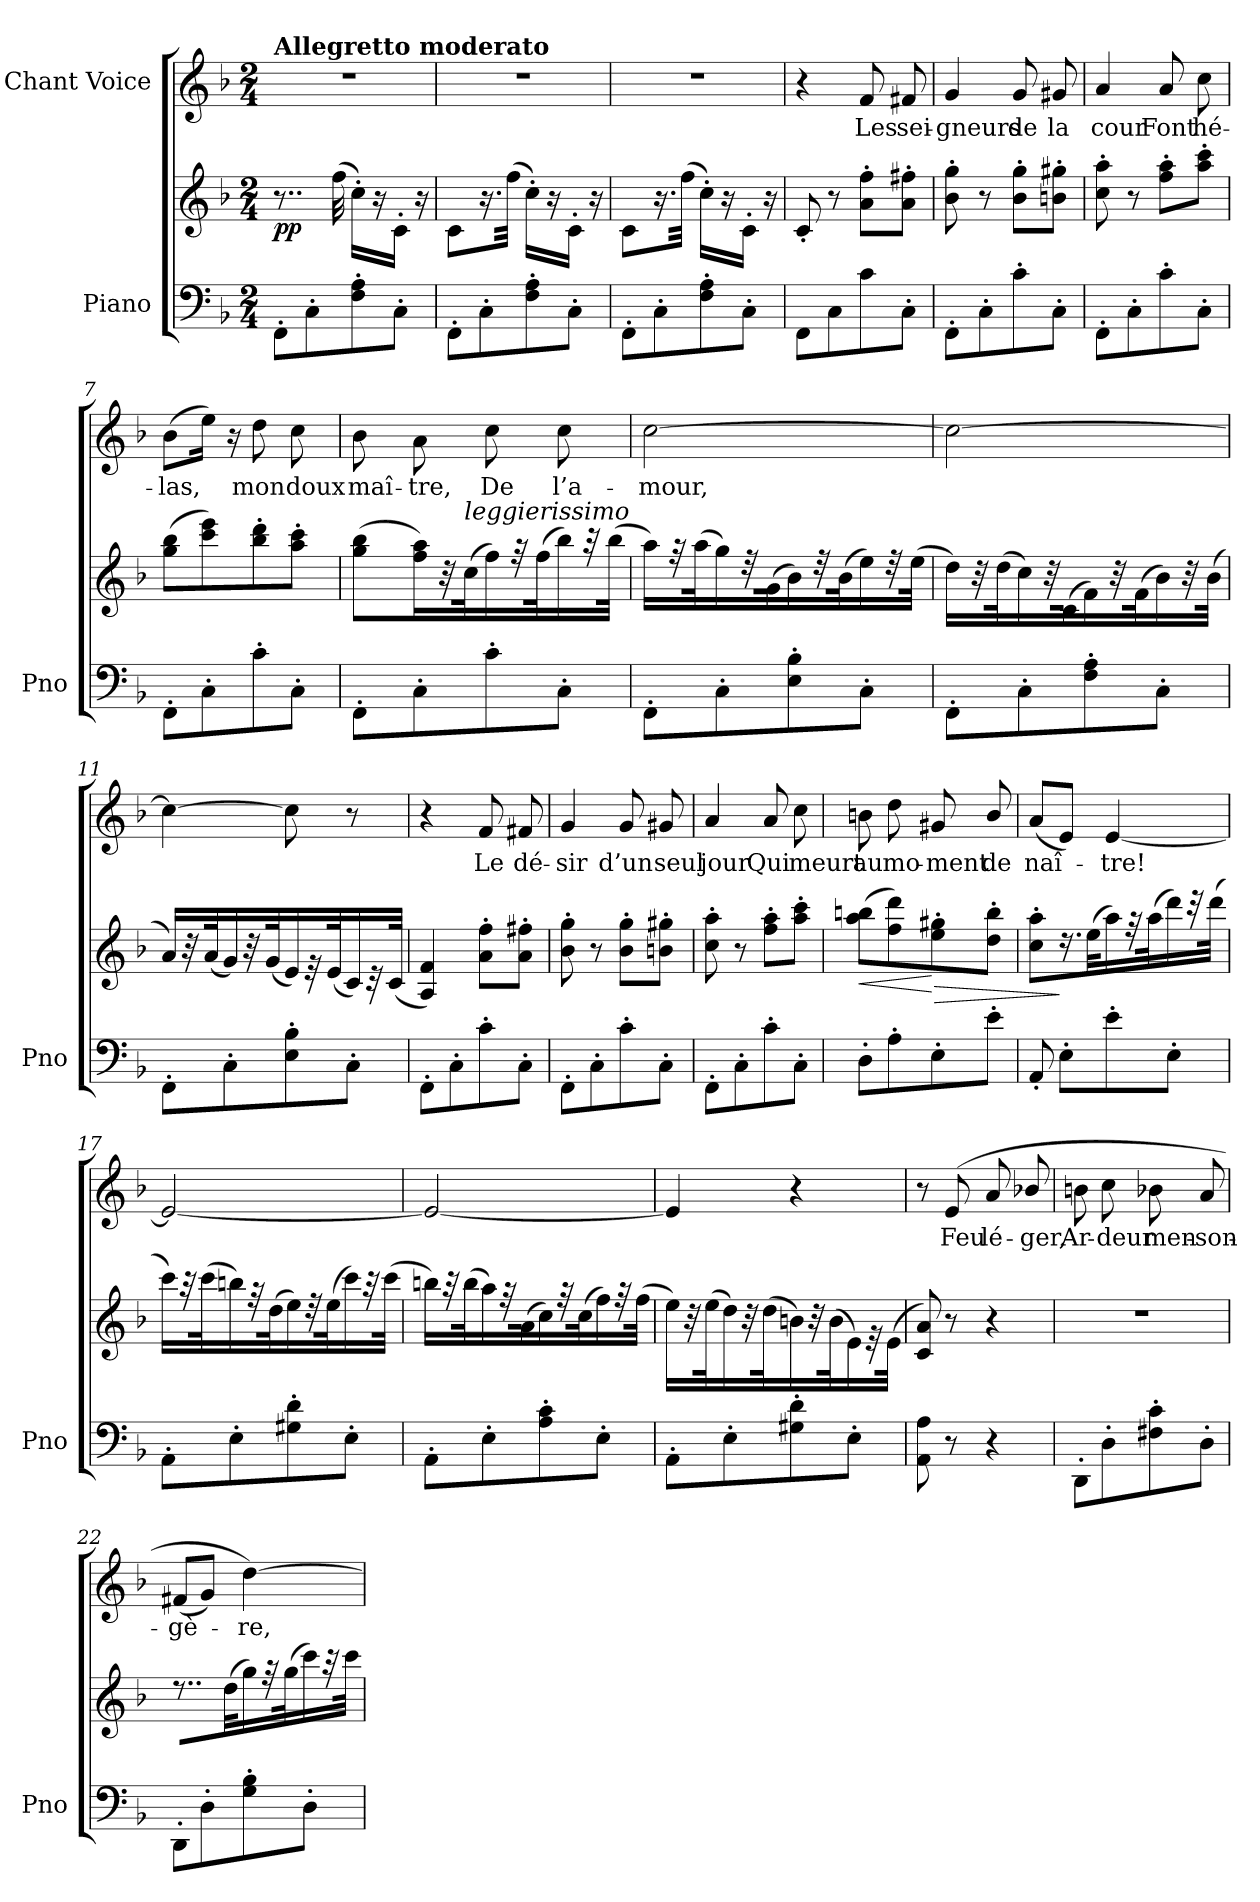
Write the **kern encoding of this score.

**kern	**kern	**dynam	**kern	**text	**dynam
*part2	*part2	*part2	*part1	*part1	*part1
*staff3	*staff2	*staff2/3	*staff1	*staff1	*staff1
*I"Piano	*	*	*I"Chant Voice	*	*
*I'Pno	*	*	*	*	*
*clefF4	*clefG2	*	*clefG2	*	*
*k[b-]	*k[b-]	*	*k[b-]	*	*
*M2/4	*M2/4	*	*M2/4	*	*
*MM76	*MM76	*	*MM76	*	*
=1	=1	=1	=1	=1	=1
!	!	!	!LO:TX:a:B:t=Allegretto moderato	!	!
!	!	!LO:DY:b	!	!	!
8FF'\L	8..r	pp	2r	.	.
8C'\	.	.	.	.	.
.	(32ff\	.	.	.	.
8F\' 8A\'	16cc'\LL)	.	.	.	.
.	16r	.	.	.	.
8C'\J	16c'\JJ	.	.	.	.
.	16r	.	.	.	.
=2	=2	=2	=2	=2	=2
8FF'\L	8c\L	.	2r	.	.
8C'\	16.r	.	.	.	.
.	(32ff\JJk	.	.	.	.
8F\' 8A\'	16cc'\LL)	.	.	.	.
.	16r	.	.	.	.
8C'\J	16c'\JJ	.	.	.	.
.	16r	.	.	.	.
=3	=3	=3	=3	=3	=3
8FF'\L	8c\L	.	2r	.	.
8C'\	16.r	.	.	.	.
.	(32ff\JJk	.	.	.	.
8F\' 8A\'	16cc'\LL)	.	.	.	.
.	16r	.	.	.	.
8C'\J	16c'\JJ	.	.	.	.
.	16r	.	.	.	.
=4	=4	=4	=4	=4	=4
8FF\L	8c'/	.	4r	.	.
8C\	8r	.	.	.	.
!	!	!	!	!	!LO:DY:a
!	!	!	!	!	!LO:DY:n=1:a
8c\	8a\' 8ff\'L	.	8f/	Les	p other-dynamics
8C'\J	8a\' 8ff#X\'J	.	8f#X/	sei-	.
=5	=5	=5	=5	=5	=5
8FF'\L	8b-\' 8gg\'	.	4g/	-gneurs	.
8C'\	8r	.	.	.	.
8c'\	8b-\' 8gg\'L	.	8g/	de	.
8C'\J	8bn\' 8gg#X\'J	.	8g#X/	la	.
=6	=6	=6	=6	=6	=6
8FF'\L	8cc\' 8aa\'	.	4a/	cour	.
8C'\	8r	.	.	.	.
8c'\	8ff\' 8aa\'L	.	8a/	Font	.
8C'\J	8aa\' 8ccc\'J	.	8cc\	hé-	.
=7	=7	=7	=7	=7	=7
8FF'\L	(8gg\ 8bb-\L	.	(8b-\L	-las,	.
8C'\	8ccc\ 8eee\)	.	16ee\Jk)	.	.
.	.	.	16r	.	.
8c'\	8bb-\' 8ddd\'	.	8dd\	mon	.
8C'\J	8aa\' 8ccc\'J	.	8cc\	doux	.
=8	=8	=8	=8	=8	=8
8FF'\L	(8gg\ 8bb-\L	.	8b-\	maî-	.
8C'\	16ff\ 16aa\Jk)	.	8a\	-tre,	.
.	32r	.	.	.	.
!	!LO:TX:i:t=leggierissimo	!	!	!	!
.	(32cc\	.	.	.	.
8c'\	16ff\LL)	.	8cc\	De	.
.	32r	.	.	.	.
.	(32ff\J	.	.	.	.
8C'\J	16bb-\)	.	8cc\	l’a-	.
.	32r	.	.	.	.
.	(32bb-\JJJ	.	.	.	.
=9	=9	=9	=9	=9	=9
8FF'\L	16aa\LL)	.	[2cc\	-mour,	.
.	32r	.	.	.	.
.	(32aa\J	.	.	.	.
8C'\	16gg\)	.	.	.	.
.	32r	.	.	.	.
.	(32g\JJJ	.	.	.	.
8E\' 8B-\'	16b-\LL)	.	.	.	.
.	32r	.	.	.	.
.	(32b-\J	.	.	.	.
8C'\J	16ee\)	.	.	.	.
.	32r	.	.	.	.
.	(32ee\JJJ	.	.	.	.
=10	=10	=10	=10	=10	=10
8FF'\L	16dd\LL)	.	2cc\_	.	.
.	32r	.	.	.	.
.	(32dd\J	.	.	.	.
8C'\	16cc\)	.	.	.	.
.	32r	.	.	.	.
.	(32c\JJJ	.	.	.	.
8F\' 8A\'	16f\LL)	.	.	.	.
.	32r	.	.	.	.
.	(32f\J	.	.	.	.
8C'\J	16b-\)	.	.	.	.
.	32r	.	.	.	.
.	(32b-\JJJ	.	.	.	.
=11	=11	=11	=11	=11	=11
8FF'\L	16a/LL)	.	4cc\_	.	.
.	32r	.	.	.	.
.	(32a/J	.	.	.	.
8C'\	16g/)	.	.	.	.
.	32r	.	.	.	.
.	(32g/JJJ	.	.	.	.
8E\' 8B-\'	16e/LL)	.	8cc\]	.	.
.	32r	.	.	.	.
.	(32e/J	.	.	.	.
8C'\J	16c/)	.	8r	.	.
.	32r	.	.	.	.
.	(32c/JJJ	.	.	.	.
=12	=12	=12	=12	=12	=12
8FF'\L	4A/ 4f/)	.	4r	.	.
8C'\	.	.	.	.	.
8c'\	8a\' 8ff\'L	.	8f/	Le	.
8C'\J	8a\' 8ff#X\'J	.	8f#X/	dé-	.
=13	=13	=13	=13	=13	=13
8FF'\L	8b-\' 8gg\'	.	4g/	-sir	.
8C'\	8r	.	.	.	.
8c'\	8b-\' 8gg\'L	.	8g/	d’un	.
8C'\J	8bn\' 8gg#X\'J	.	8g#X/	seul	.
=14	=14	=14	=14	=14	=14
8FF'\L	8cc\' 8aa\'	.	4a/	jour	.
8C'\	8r	.	.	.	.
8c'\	8ff\' 8aa\'L	.	8a/	Qui	.
8C'\J	8aa\' 8ccc\'J	.	8cc\	meurt	.
=15	=15	=15	=15	=15	=15
!	!	!LO:HP:b	!	!	!
8D'\L	(8aa\ 8bbn\L	<	8bn\	au	.
8A'\	8ff\ 8ddd\)	.	8dd\	mo-	.
!	!	!LO:HP:n=1:b	!	!	!
8E'\	8ee\' 8gg#X\'	[ >	8g#X/	-ment	.
8e'\J	8dd\' 8bb\'J	.	8b/	de	.
=16	=16	=16	=16	=16	=16
8AA'/	8cc\' 8aa\'	.	(8a/L	naî-	.
8E'\L	16.r	]	8e/J)	.	.
.	(32ee\	.	.	.	.
8e'\	16aa\LL)	.	[4e/	-tre!	.
.	32r	.	.	.	.
.	(32aa\J	.	.	.	.
8E'\J	16ddd\)	.	.	.	.
.	32r	.	.	.	.
.	(32ddd\JJJ	.	.	.	.
=17	=17	=17	=17	=17	=17
8AA'\L	16ccc\LL)	.	2e/_	.	.
.	32r	.	.	.	.
.	(32ccc\J	.	.	.	.
8E'\	16bbn\)	.	.	.	.
.	32r	.	.	.	.
.	(32dd\JJJ	.	.	.	.
8G#X\' 8d\'	16ee\LL)	.	.	.	.
.	32r	.	.	.	.
.	(32ee\J	.	.	.	.
8E'\J	16ccc\)	.	.	.	.
.	32r	.	.	.	.
.	(32ccc\JJJ	.	.	.	.
=18	=18	=18	=18	=18	=18
8AA'\L	16bbn\LL)	.	2e/_	.	.
.	32r	.	.	.	.
.	(32bb\J	.	.	.	.
8E'\	16aa\)	.	.	.	.
.	32r	.	.	.	.
.	(32a\JJJ	.	.	.	.
8A\' 8c\'	16cc\LL)	.	.	.	.
.	32r	.	.	.	.
.	(32cc\J	.	.	.	.
8E'\J	16ff\)	.	.	.	.
.	32r	.	.	.	.
.	(32ff\JJJ	.	.	.	.
=19	=19	=19	=19	=19	=19
8AA'\L	16ee\LL)	.	4e/]	.	.
.	32r	.	.	.	.
.	(>32ee\J	.	.	.	.
8E'\	16dd\)	.	.	.	.
.	32r	.	.	.	.
.	(32dd\JJJ	.	.	.	.
8G#X\' 8d\'	16bn\LL)	.	4r	.	.
.	32r	.	.	.	.
.	(32b\J	.	.	.	.
8E'\J	16e\)	.	.	.	.
.	32r	.	.	.	.
.	(32e\JJJ	.	.	.	.
=20	=20	=20	=20	=20	=20
8AA\ 8A\	8c/ 8a/)	.	8r	.	.
8r	8r	.	(8e/	Feu	.
4r	4r	.	8a/	lé-	.
.	.	.	8b-X/	-ger,	.
=21	=21	=21	=21	=21	=21
!	!	!LO:DY:b	!	!	!
!	!	!LO:DY:n=1:b	!	!	!
8DD'\L	2r	other-dynamics pp	8bn\	Ar-	.
8D'\	.	.	8cc\	-deur	.
8F#X\' 8c\'	.	.	8b-X\	men-	.
8D'\J	.	.	8a/	-son-	.
=22	=22	=22	=22	=22	=22
8DD'>\L	8..r	.	(8f#X/L	-gè-	.
8D'>\	.	.	8g/J)	.	.
.	(32dd\	.	.	.	.
8G\'> 8B-\'>	16gg\LL)	.	[4dd\)	-re,	.
.	32r	.	.	.	.
.	(32gg\J	.	.	.	.
8D'>\J	16ccc\)	.	.	.	.
.	32r	.	.	.	.
.	32ccc\JJJ	.	.	.	.
=	=	=	=	=	=
*-	*-	*-	*-	*-	*-
